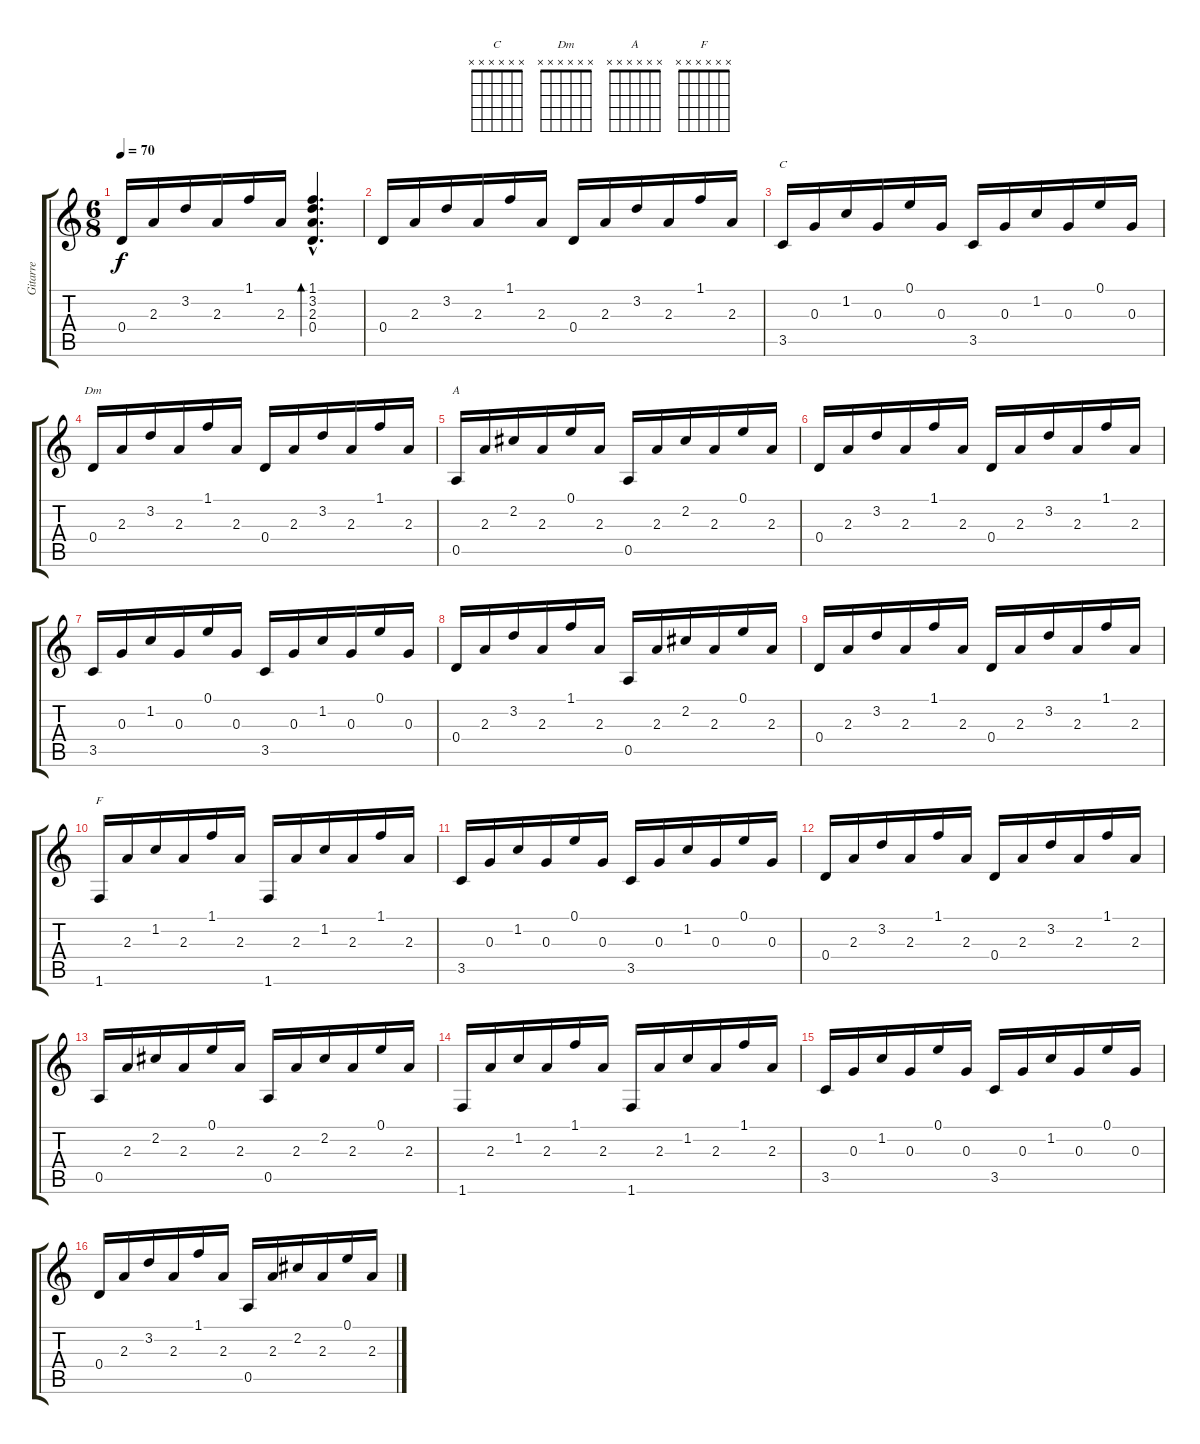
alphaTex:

\track ("Gitarre" "Gitarre") {instrument acousticguitarnylon}
\staff {score tabs}
\tuning (E4 B3 G3 D3 A2 E2) {hide}
\chord ("C" x x x x x x) {firstfret 0}
\chord ("Dm" x x x x x x) {firstfret 0}
\chord ("A" x x x x x x) {firstfret 0}
\chord ("F" x x x x x x) {firstfret 0}
\ts (6 8)
\tempo 70
\clef g2
\ks c
0.4.16{dy f} 2.3.16 3.2.16 2.3.16 1.1.16 2.3.16 (1.1{hac} 3.2{hac} 2.3{hac} 0.4{hac}).4{d bd 120} |
0.4.16 2.3.16 3.2.16 2.3.16 1.1.16 2.3.16 0.4.16 2.3.16 3.2.16 2.3.16 1.1.16 2.3.16 |
3.5.16{ch "C"} 0.3.16 1.2.16 0.3.16 0.1.16 0.3.16 3.5.16 0.3.16 1.2.16 0.3.16 0.1.16 0.3.16 |
0.4.16{ch "Dm"} 2.3.16 3.2.16 2.3.16 1.1.16 2.3.16 0.4.16 2.3.16 3.2.16 2.3.16 1.1.16 2.3.16 |
0.5.16{ch "A"} 2.3.16 2.2.16 2.3.16 0.1.16 2.3.16 0.5.16 2.3.16 2.2.16 2.3.16 0.1.16 2.3.16 |
0.4.16 2.3.16 3.2.16 2.3.16 1.1.16 2.3.16 0.4.16 2.3.16 3.2.16 2.3.16 1.1.16 2.3.16 |
3.5.16 0.3.16 1.2.16 0.3.16 0.1.16 0.3.16 3.5.16 0.3.16 1.2.16 0.3.16 0.1.16 0.3.16 |
0.4.16 2.3.16 3.2.16 2.3.16 1.1.16 2.3.16 0.5.16 2.3.16 2.2.16 2.3.16 0.1.16 2.3.16 |
0.4.16 2.3.16 3.2.16 2.3.16 1.1.16 2.3.16 0.4.16 2.3.16 3.2.16 2.3.16 1.1.16 2.3.16 |
1.6.16{ch "F"} 2.3.16 1.2.16 2.3.16 1.1.16 2.3.16 1.6.16 2.3.16 1.2.16 2.3.16 1.1.16 2.3.16 |
3.5.16 0.3.16 1.2.16 0.3.16 0.1.16 0.3.16 3.5.16 0.3.16 1.2.16 0.3.16 0.1.16 0.3.16 |
0.4.16 2.3.16 3.2.16 2.3.16 1.1.16 2.3.16 0.4.16 2.3.16 3.2.16 2.3.16 1.1.16 2.3.16 |
0.5.16 2.3.16 2.2.16 2.3.16 0.1.16 2.3.16 0.5.16 2.3.16 2.2.16 2.3.16 0.1.16 2.3.16 |
1.6.16 2.3.16 1.2.16 2.3.16 1.1.16 2.3.16 1.6.16 2.3.16 1.2.16 2.3.16 1.1.16 2.3.16 |
3.5.16 0.3.16 1.2.16 0.3.16 0.1.16 0.3.16 3.5.16 0.3.16 1.2.16 0.3.16 0.1.16 0.3.16 |
0.4.16 2.3.16 3.2.16 2.3.16 1.1.16 2.3.16 0.5.16 2.3.16 2.2.16 2.3.16 0.1.16 2.3.16
